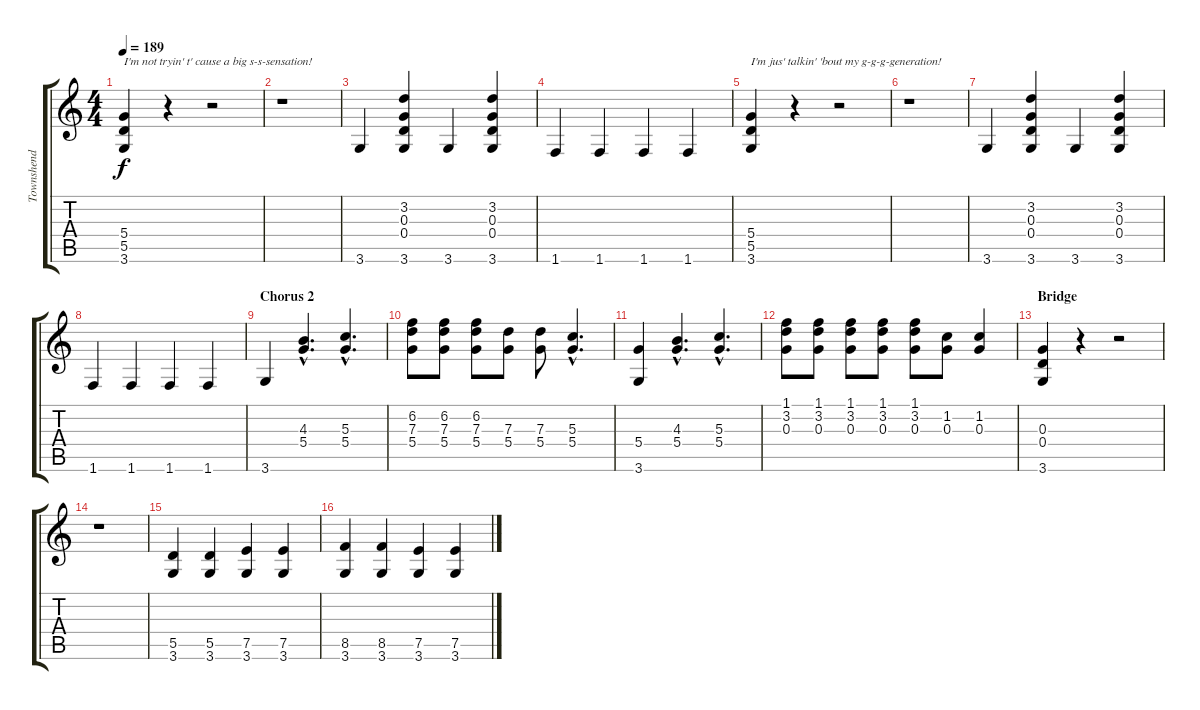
\track ("Townshend Rhythm" "Townshend ") {instrument electricguitarclean}
\staff {score tabs}
\tuning (E4 B3 G3 D3 A2 E2) {hide}
\ts (4 4)
\tempo 189
\clef g2
\ks c
(5.4 5.5 3.6).4{txt "I'm not tryin' t' cause a big s-s-sensation!" dy f} r.4 r.2 |
r.1 |
3.6.4 (3.2 0.3 0.4 3.6).4 3.6.4 (3.2 0.3 0.4 3.6).4 |
1.6.4 1.6.4 1.6.4 1.6.4 |
(5.4 5.5 3.6).4{txt "I'm jus' talkin' 'bout my g-g-g-generation!"} r.4 r.2 |
r.1 |
3.6.4 (3.2 0.3 0.4 3.6).4 3.6.4 (3.2 0.3 0.4 3.6).4 |
1.6.4 1.6.4 1.6.4 1.6.4 |
\section ("" "Chorus 2")
3.6.4 (4.3{hac} 5.4{hac}).4{d} (5.3{hac} 5.4{hac}).4{d} |
(6.2 7.3 5.4).8 (6.2 7.3 5.4).8 (6.2 7.3 5.4).8 (7.3 5.4).8 (7.3 5.4).8 (5.3{hac} 5.4{hac}).4{d} |
(5.4 3.6).4 (4.3{hac} 5.4{hac}).4{d} (5.3{hac} 5.4{hac}).4{d} |
(1.1 3.2 0.3).8 (1.1 3.2 0.3).8 (1.1 3.2 0.3).8 (1.1 3.2 0.3).8 (1.1 3.2 0.3).8 (1.2 0.3).8 (1.2 0.3).4 |
\section ("" "Bridge")
(0.3 0.4 3.6).4 r.4 r.2 |
r.1 |
(5.5 3.6).4 (5.5 3.6).4 (7.5 3.6).4 (7.5 3.6).4 |
(8.5 3.6).4 (8.5 3.6).4 (7.5 3.6).4 (7.5 3.6).4
